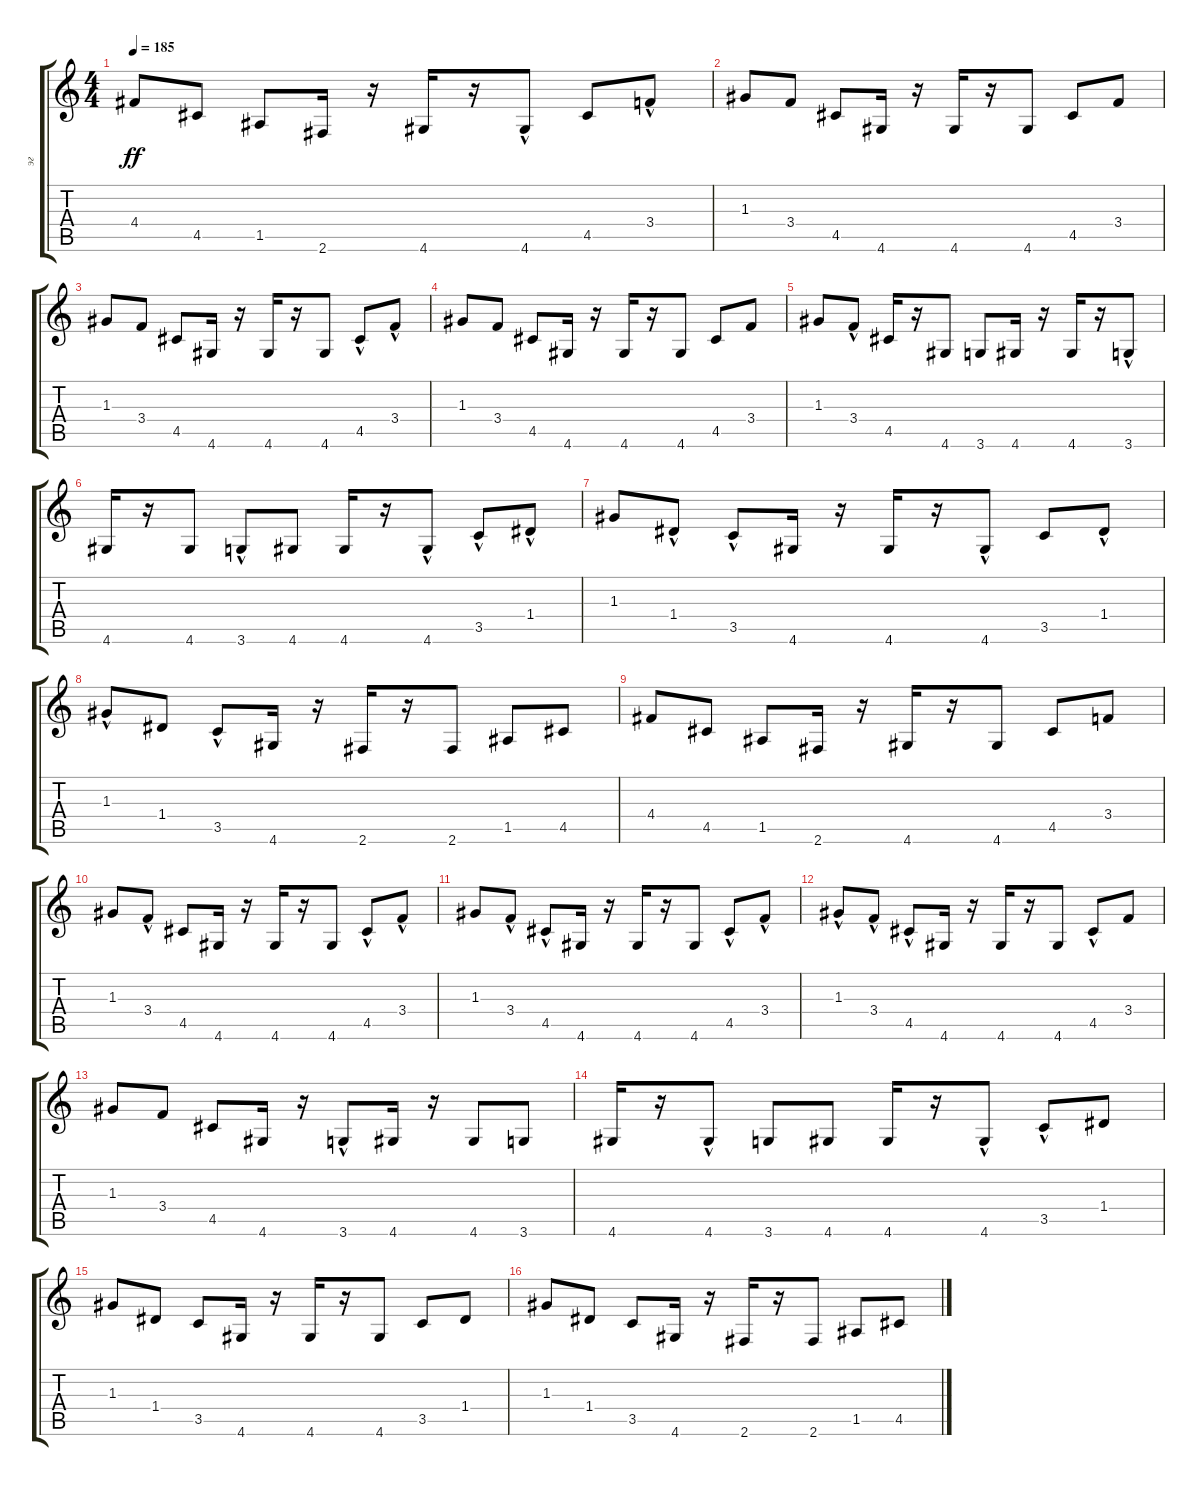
\track ("эг" "эг") {instrument electricguitarclean}
\staff {score tabs}
\tuning (E4 B3 G3 D3 A2 E2) {hide}
\ts (4 4)
\tempo 185
\clef g2
\ks c
4.4.8{dy ff} 4.5.8 1.5.8 2.6.16 r.16 4.6.16 r.16 4.6{hac}.8 4.5.8 3.4{hac}.8 |
1.3.8 3.4.8 4.5.8 4.6.16 r.16 4.6.16 r.16 4.6.8 4.5.8 3.4.8 |
1.3.8 3.4.8 4.5.8 4.6.16 r.16 4.6.16 r.16 4.6.8 4.5{hac}.8 3.4{hac}.8 |
1.3.8 3.4.8 4.5.8 4.6.16 r.16 4.6.16 r.16 4.6.8 4.5.8 3.4.8 |
1.3.8 3.4{hac}.8 4.5.16 r.16 4.6.8 3.6.8 4.6.16 r.16 4.6.16 r.16 3.6{hac}.8 |
4.6.16 r.16 4.6.8 3.6{hac}.8 4.6.8 4.6.16 r.16 4.6{hac}.8 3.5{hac}.8 1.4{hac}.8 |
1.3.8 1.4{hac}.8 3.5{hac}.8 4.6.16 r.16 4.6.16 r.16 4.6{hac}.8 3.5.8 1.4{hac}.8 |
1.3{hac}.8 1.4.8 3.5{hac}.8 4.6.16 r.16 2.6.16 r.16 2.6.8 1.5.8 4.5.8 |
4.4.8 4.5.8 1.5.8 2.6.16 r.16 4.6.16 r.16 4.6.8 4.5.8 3.4.8 |
1.3.8 3.4{hac}.8 4.5.8 4.6.16 r.16 4.6.16 r.16 4.6.8 4.5{hac}.8 3.4{hac}.8 |
1.3.8 3.4{hac}.8 4.5{hac}.8 4.6.16 r.16 4.6.16 r.16 4.6.8 4.5{hac}.8 3.4{hac}.8 |
1.3{hac}.8 3.4{hac}.8 4.5{hac}.8 4.6.16 r.16 4.6.16 r.16 4.6.8 4.5{hac}.8 3.4.8 |
1.3.8 3.4.8 4.5.8 4.6.16 r.16 3.6{hac}.8 4.6.16 r.16 4.6.8 3.6.8 |
4.6.16 r.16 4.6{hac}.8 3.6.8 4.6.8 4.6.16 r.16 4.6{hac}.8 3.5{hac}.8 1.4.8 |
1.3.8 1.4.8 3.5.8 4.6.16 r.16 4.6.16 r.16 4.6.8 3.5.8 1.4.8 |
1.3.8 1.4.8 3.5.8 4.6.16 r.16 2.6.16 r.16 2.6.8 1.5.8 4.5.8
